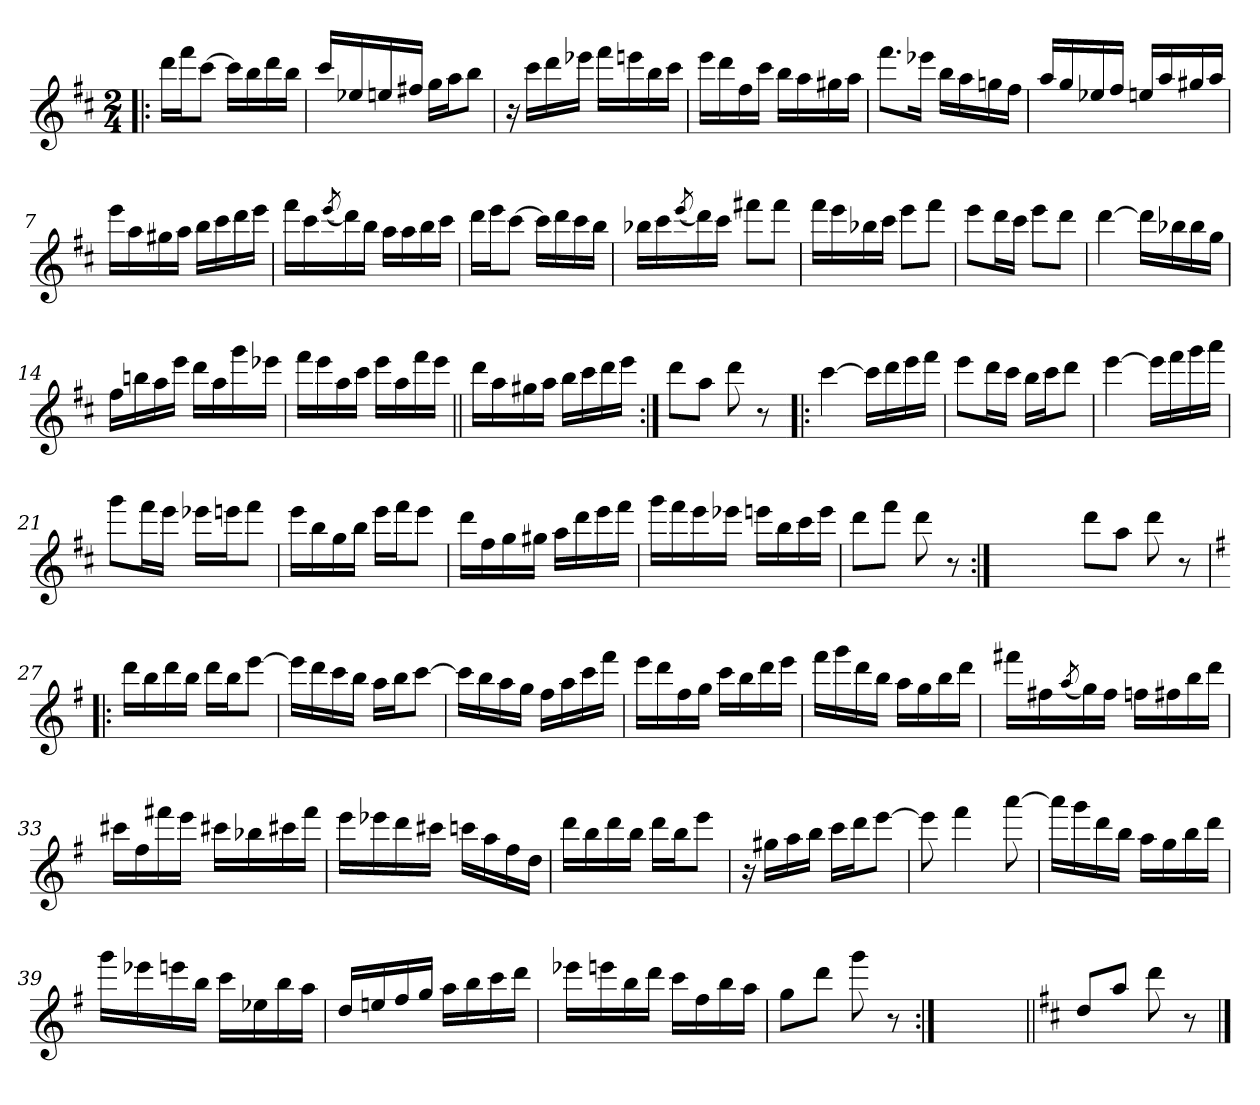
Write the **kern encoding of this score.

**kern
*part1
*staff1
*clefG2
*k[f#c#]
*D:
*M2/4
=1!|:
16ddd\LL
16fff#\J
[8ccc#\J
16ccc#\LL]
16bb\
16ddd\
16bb\JJ
=2
16ccc#/LL
16ee-X/
16een/
16ff#X/JJ
16gg\LL
16aa\J
8bb\J
=3
16r
16ccc#\LL
16ddd\
16eee-X\JJ
16fff#\LL
16eeen\
16bb\
16ccc#\JJ
=4
16eee\LL
16ddd\
16ff#\
16ccc#\JJ
16bb\LL
16aa\
16gg#X\
16aa\JJ
=5
8.fff#\L
16eee-X\Jk
16bb\LL
16aa\
16ggn\
16ff#\JJ
!!LO:LB:g=z
=6
16aa/LL
16gg/
16ee-X/
16ff#/JJ
16een/LL
16aa/
16gg#X/
16aa/JJ
=7
16eee\LL
16aa\
16gg#X\
16aa\JJ
16bb\LL
16ccc#\
16ddd\
16eee\JJ
=8
16fff#\LL
16ccc#\
(<8qeee/
16ddd\)
16bb\JJ
16aa\LL
16aa\
16bb\
16ccc#\JJ
=9
16ddd\LL
16eee\J
[8ccc#\J
16ccc#\LL]
16ddd\
16ccc#\
16bb\JJ
=10
16bb-X\LL
16ccc#\
(<8qeee/
16ddd\)
16ccc#\JJ
8fff#X\L
8fff#\J
!!LO:LB:g=z
=11
16fff#\LL
16eee\
16bb-X\
16ccc#\JJ
8eee\L
8fff#\J
=12
8eee\L
16ddd\L
16ccc#\JJ
8eee\L
8ddd\J
=13
[4ddd\
16ddd\LL]
16bb-X\
16bb-\
16gg\JJ
=14
16ff#\LL
16bbn\
16aa\
16eee\JJ
16ddd\LL
16aa\
16ggg\
16eee-X\JJ
=15
16fff#\LL
16eee\
16aa\
16ccc#\JJ
16eee\LL
16aa\
16fff#\
16eee\JJ
!!LO:LB:g=z
=16||
16ddd\LL
16aa\
16gg#X\
16aa\JJ
16bb\LL
16ccc#\
16ddd\
16eee\JJ
=17:|!
8ddd\L
8aa\J
8ddd\
8r
=18!|:
[4ccc#\
16ccc#\LL]
16ddd\
16eee\
16fff#\JJ
=19
8eee\L
16ddd\L
16ccc#\JJ
16bb\LL
16ccc#\J
8ddd\J
=20
[4eee\
16eeen\LL]
16fff#\
16ggg\
16aaa\JJ
=21
8ggg\L
16fff#\L
16eee\JJ
16eee-X\LL
16eeen\J
8fff#\J
!!LO:LB:g=z
=22
16eee\LL
16bb\
16gg\
16bb\JJ
16eee\LL
16fff#\J
8eee\J
=23
16ddd\LL
16ff#\
16gg\
16gg#X\JJ
16aa\LL
16ddd\
16eee\
16fff#\JJ
=24
16ggg\LL
16fff#\
16eee\
16eee-X\JJ
16eeen\LL
16bb\
16ccc#\
16eee\JJ
=25
8ddd\L
8fff#\J
8ddd\
8r
=25X251:|!
2ryy
!!LO:LB:g=z
=26-
8ddd\L
8aa\J
8ddd\
8r
=27!|:
*k[f#]
*G:
16ddd\LL
16bb\
16ddd\
16bb\JJ
16ddd\LL
16bb\J
[8eee\J
=28
16eee\LL]
16ddd\
16ccc\
16bb\JJ
16aa\LL
16bb\J
[8ccc\J
=29
16ccc\LL]
16bb\
16aa\
16gg\JJ
16ff#\LL
16aa\
16ccc\
16fff#\JJ
=30
16eee\LL
16ddd\
16ff#\
16gg\JJ
16ccc\LL
16bb\
16ddd\
16eee\JJ
!!LO:LB:g=z
=31
16fff#\LL
16ggg\
16ddd\
16bb\JJ
16aa\LL
16gg\
16bb\
16ddd\JJ
=32
16fff#X\LL
16ff#X\
(<8qaa/
16gg\)
16ff#\JJ
16ffn\LL
16ff#X\
16bb\
16ddd\JJ
=33
16ccc#X\LL
16ff#\
16fff#X\
16eee\JJ
16ccc#X\LL
16bb-X\
16ccc#X\
16fff#\JJ
=34
16eee\LL
16eee-X\
16ddd\
16ccc#X\JJ
16cccn\LL
16aa\
16ff#\
16dd\JJ
=35
16ddd\LL
16bb\
16ddd\
16bb\JJ
16ddd\LL
16bb\J
8eee\J
!!LO:LB:g=z
=36
16r
16gg#X\LL
16aa\
16bb\JJ
16ccc\LL
16ddd\J
[8eee\J
=37
8eee\]
4fff#\
[8aaa\
=38
16aaa\LL]
16ggg\
16ddd\
16bb\JJ
16aa\LL
16gg\
16bb\
16ddd\JJ
=39
16ggg\LL
16eee-X\
16eeen\
16bb\JJ
16ccc\LL
16ee-X\
16bb\
16aa\JJ
!!LO:LB:g=z
=40
16dd/LL
16een/
16ff#/
16gg/JJ
16aa\LL
16bb\
16ccc\
16ddd\JJ
=41
16eee-X\LL
16eeen\
16bb\
16ddd\JJ
16ccc\LL
16ff#\
16bb\
16aa\JJ
=42
8gg\L
8ddd\J
8ggg\
8r
=42X422:|!
2ryy
=43||
*k[f#c#]
*D:
8dd/L
8aa/J
8ddd\
8r
==
*-
